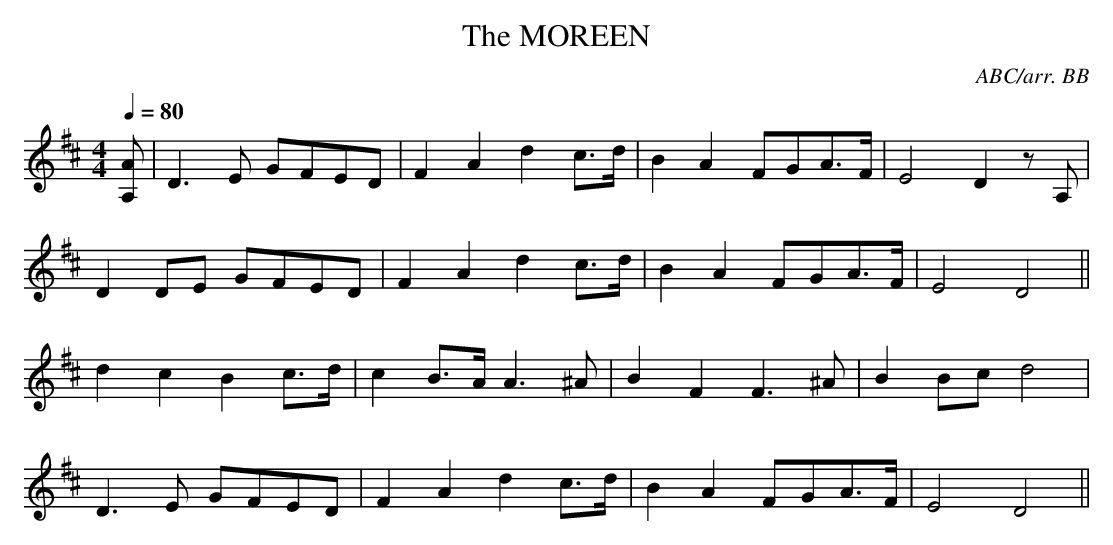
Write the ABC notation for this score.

X:1
T:MOREEN, The
C:ABC/arr. BB
Q:1/4=80
L:1/8
M:4/4
K:D
[AA,]|D3E GFED|F2A2 d2c>d|B2A2 FGA>F|E4D2zA,|
D2DE GFED|F2A2 d2c>d|B2A2 FGA>F|E4D4||
d2c2B2 c>d|c2B>A A3^A|B2F2F3^A|B2Bc d4|
D3E GFED|F2A2 d2c>d|B2A2 FGA>F|E4D4||
